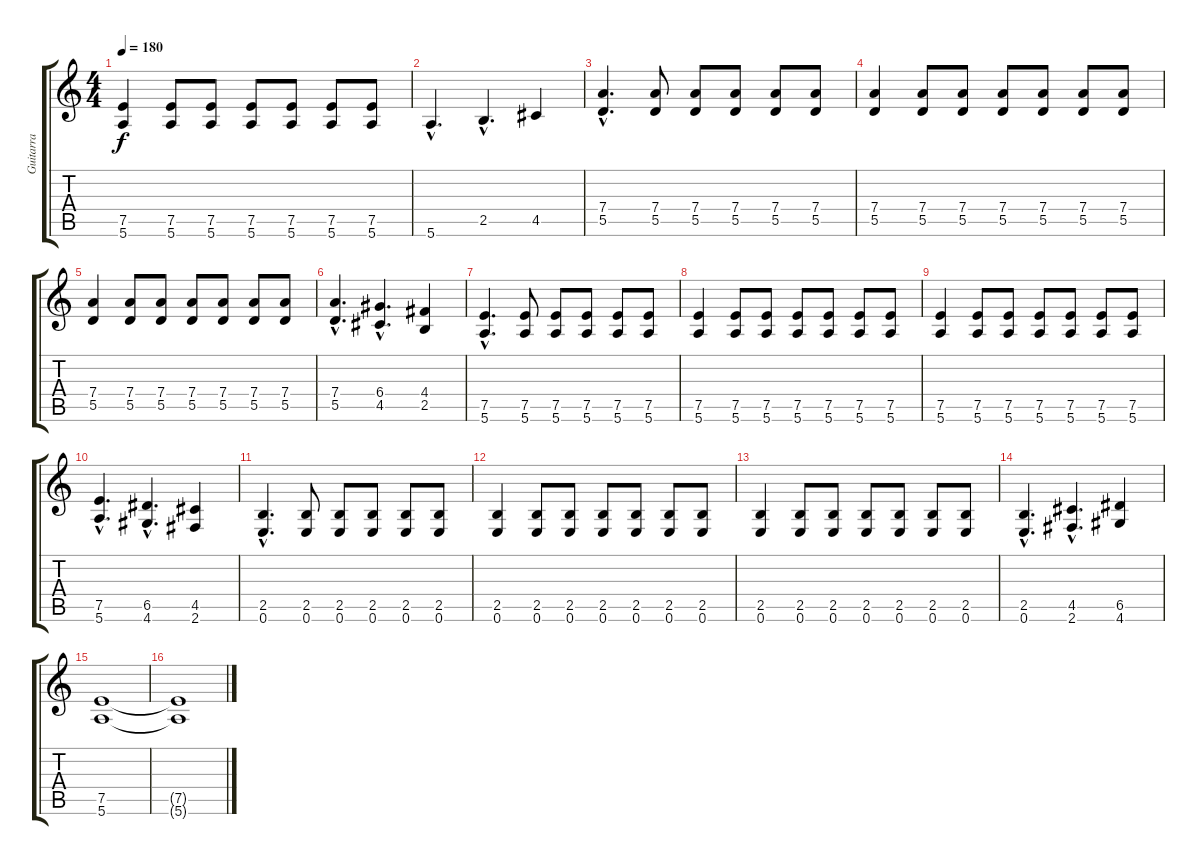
\track ("Guitarra" "Guitarra") {instrument overdrivenguitar}
\staff {score tabs}
\tuning (E4 B3 G3 D3 A2 E2) {hide}
\ts (4 4)
\tempo 180
\clef g2
\ks c
(7.5 5.6).4{dy f} (7.5 5.6).8 (7.5 5.6).8 (7.5 5.6).8 (7.5 5.6).8 (7.5 5.6).8 (7.5 5.6).8 |
5.6{hac}.4{d} 2.5{hac}.4{d} 4.5.4 |
(7.4{hac} 5.5{hac}).4{d} (7.4 5.5).8 (7.4 5.5).8 (7.4 5.5).8 (7.4 5.5).8 (7.4 5.5).8 |
(7.4 5.5).4 (7.4 5.5).8 (7.4 5.5).8 (7.4 5.5).8 (7.4 5.5).8 (7.4 5.5).8 (7.4 5.5).8 |
(7.4 5.5).4 (7.4 5.5).8 (7.4 5.5).8 (7.4 5.5).8 (7.4 5.5).8 (7.4 5.5).8 (7.4 5.5).8 |
(7.4{hac} 5.5{hac}).4{d} (6.4{hac} 4.5{hac}).4{d} (4.4 2.5).4 |
(7.5{hac} 5.6{hac}).4{d} (7.5 5.6).8 (7.5 5.6).8 (7.5 5.6).8 (7.5 5.6).8 (7.5 5.6).8 |
(7.5 5.6).4 (7.5 5.6).8 (7.5 5.6).8 (7.5 5.6).8 (7.5 5.6).8 (7.5 5.6).8 (7.5 5.6).8 |
(7.5 5.6).4 (7.5 5.6).8 (7.5 5.6).8 (7.5 5.6).8 (7.5 5.6).8 (7.5 5.6).8 (7.5 5.6).8 |
(7.5{hac} 5.6{hac}).4{d} (6.5{hac} 4.6{hac}).4{d} (4.5 2.6).4 |
(2.5{hac} 0.6{hac}).4{d} (2.5 0.6).8 (2.5 0.6).8 (2.5 0.6).8 (2.5 0.6).8 (2.5 0.6).8 |
(2.5 0.6).4 (2.5 0.6).8 (2.5 0.6).8 (2.5 0.6).8 (2.5 0.6).8 (2.5 0.6).8 (2.5 0.6).8 |
(2.5 0.6).4 (2.5 0.6).8 (2.5 0.6).8 (2.5 0.6).8 (2.5 0.6).8 (2.5 0.6).8 (2.5 0.6).8 |
(2.5{hac} 0.6{hac}).4{d} (4.5{hac} 2.6{hac}).4{d} (6.5 4.6).4 |
(7.5 5.6).1 |
(7.5{t} 5.6{t}).1
